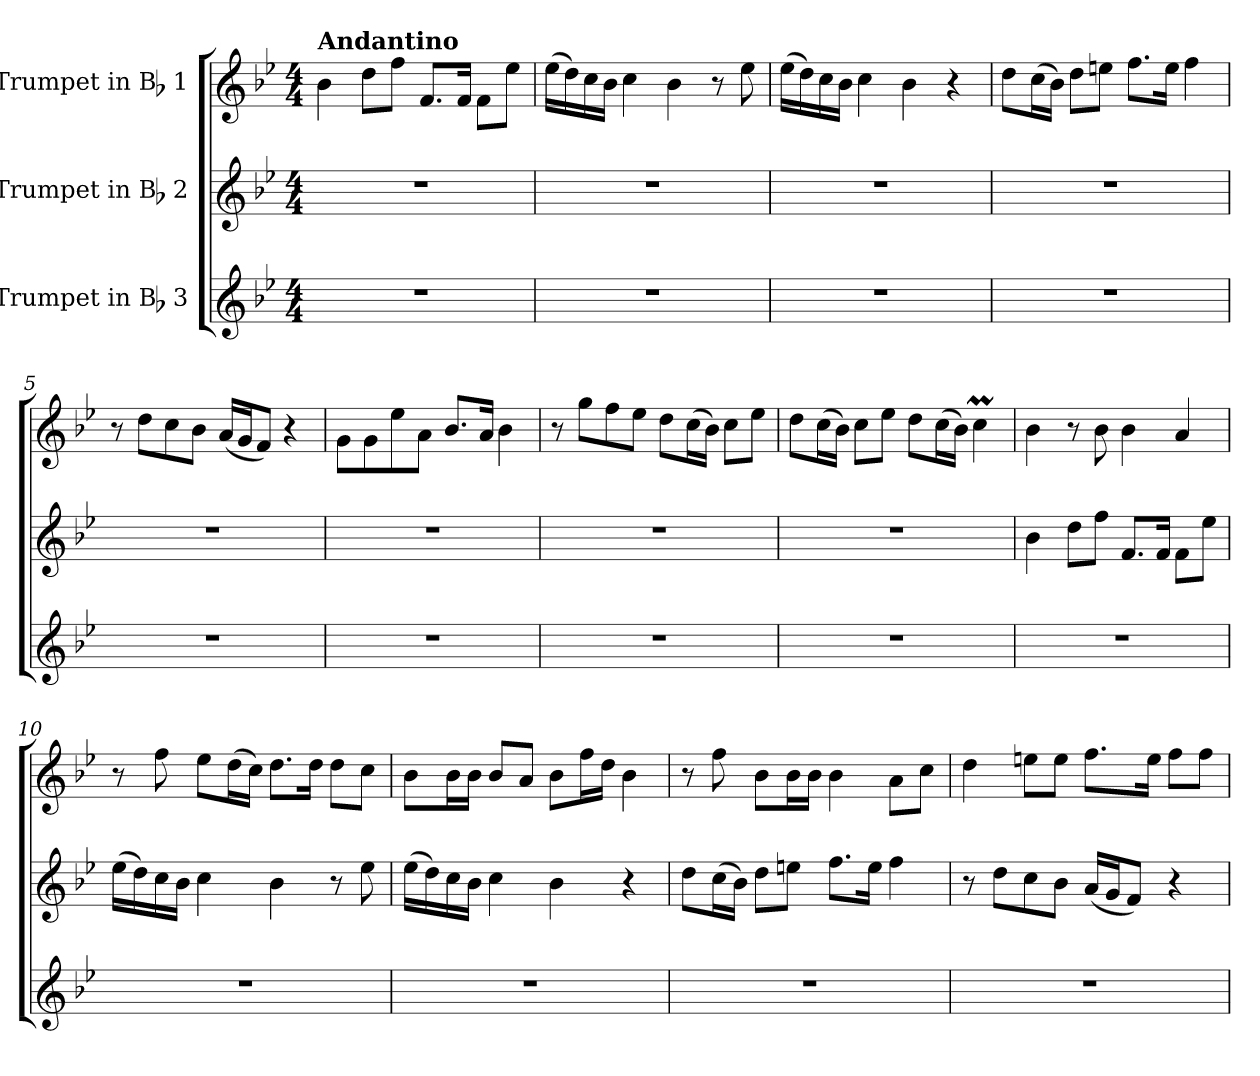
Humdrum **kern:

**kern	**kern	**kern
*part3	*part2	*part1
*staff3	*staff2	*staff1
*I"Trumpet in Bb 3	*I"Trumpet in Bb 2	*I"Trumpet in Bb 1
*clefG2	*clefG2	*clefG2
*ITrd1c2	*ITrd1c2	*ITrd1c2
*k[b-e-a-d-]	*k[b-e-a-d-]	*k[b-e-a-d-]
*A-:	*A-:	*A-:
*M4/4	*M4/4	*M4/4
*MM70	*MM70	*MM70
=1	=1	=1
!	!	!LO:TX:a:B:t=Andantino
1r	1r	4a-\
.	.	8cc\L
.	.	8ee-\J
.	.	8.e-/L
.	.	16e-/Jk
.	.	8e-\L
.	.	8dd-\J
=2	=2	=2
1r	1r	(>16dd-\LL
.	.	16cc\)
.	.	16b-\
.	.	16a-\JJ
.	.	4b-\
.	.	4a-\
.	.	8r
.	.	8dd-\
=3	=3	=3
1r	1r	(>16dd-\LL
.	.	16cc\)
.	.	16b-\
.	.	16a-\JJ
.	.	4b-\
.	.	4a-\
.	.	4r
=4	=4	=4
1r	1r	8cc\L
.	.	(>16b-\L
.	.	16a-\JJ)
.	.	8cc\L
.	.	8ddn\J
.	.	8.ee-\L
.	.	16dd\Jk
.	.	4ee-\
!!LO:LB:g=z
=5	=5	=5
1r	1r	8r
.	.	8cc\L
.	.	8b-\
.	.	8a-\J
.	.	(<16g/LL
.	.	16f/J
.	.	8e-/J)
.	.	4r
=6	=6	=6
1r	1r	8f\L
.	.	8f\
.	.	8dd-\
.	.	8g\J
.	.	8.a-/L
.	.	16g/Jk
.	.	4a-\
=7	=7	=7
1r	1r	8r
.	.	8ff\L
.	.	8ee-\
.	.	8dd-\J
.	.	8cc\L
.	.	(>16b-\L
.	.	16a-\JJ)
.	.	8b-\L
.	.	8dd-\J
=8	=8	=8
1r	1r	8cc\L
.	.	(>16b-\L
.	.	16a-\JJ)
.	.	8b-\L
.	.	8dd-\J
.	.	8cc\L
.	.	(>16b-\L
.	.	16a-\JJ)
.	.	4b-M\
=9	=9	=9
1r	4a-\	4a-\
.	8cc\L	8r
.	8ee-\J	8a-\
.	8.e-/L	4a-\
.	16e-/Jk	.
.	8e-\L	4g/
.	8dd-\J	.
!!LO:LB:g=z
=10	=10	=10
1r	(>16dd-\LL	8r
.	16cc\)	.
.	16b-\	8ee-\
.	16a-\JJ	.
.	4b-\	8dd-\L
.	.	(>16cc\L
.	.	16b-\JJ)
.	4a-\	8.cc\L
.	.	16cc\Jk
.	8r	8cc\L
.	8dd-\	8b-\J
=11	=11	=11
1r	(>16dd-\LL	8a-\L
.	16cc\)	.
.	16b-\	16a-\L
.	16a-\JJ	16a-\JJ
.	4b-\	8a-/L
.	.	8g/J
.	4a-\	8a-\L
.	.	16ee-\L
.	.	16cc\JJ
.	4r	4a-\
=12	=12	=12
1r	8cc\L	8r
.	(>16b-\L	8ee-\
.	16a-\JJ)	.
.	8cc\L	8a-\L
.	8ddn\J	16a-\L
.	.	16a-\JJ
.	8.ee-\L	4a-\
.	16dd\Jk	.
.	4ee-\	8g\L
.	.	8b-\J
=13	=13	=13
1r	8r	4cc\
.	8cc\L	.
.	8b-\	8ddn\L
.	8a-\J	8dd\J
.	(<16g/LL	8.ee-\L
.	16f/J	.
.	8e-/J)	.
.	.	16dd\Jk
.	4r	8ee-\L
.	.	8ee-\J
=	=	=
*-	*-	*-
